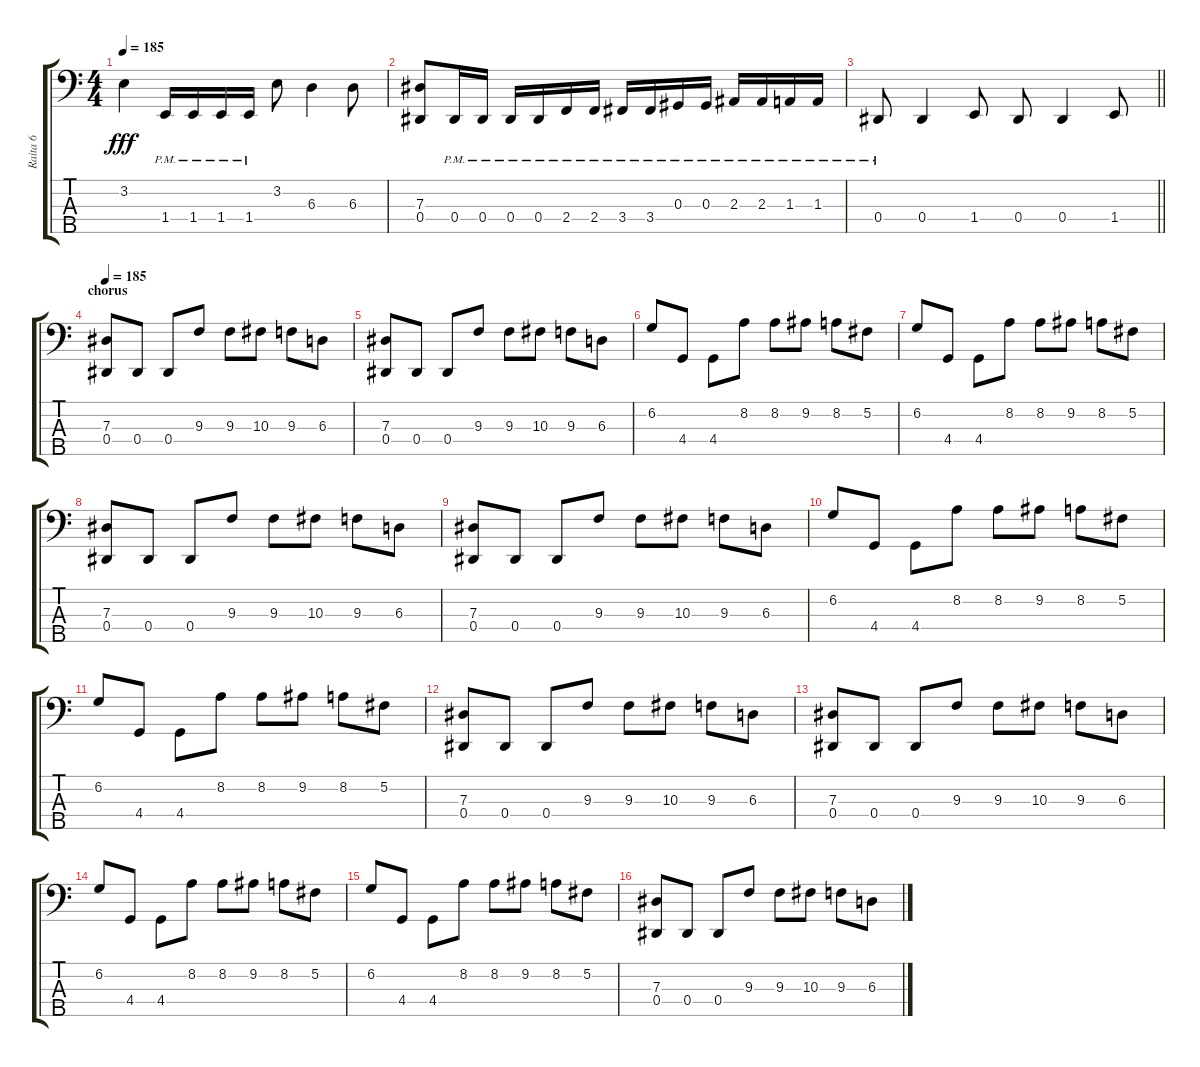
\track ("Raita 6" "Raita 6") {instrument electricbassfinger}
\staff {score tabs}
\tuning (Gb2 Db2 Ab1 Eb1 Bb0) {hide}
\ts (4 4)
\tempo 185
\clef f4
\ks c
3.2.4{dy fff} 1.4{pm}.16 1.4{pm}.16 1.4{pm}.16 1.4{pm}.16 3.2.8 6.3.4 6.3.8 |
(7.3 0.4).8 0.4{pm}.16 0.4{pm}.16 0.4{pm}.16 0.4{pm}.16 2.4{pm}.16 2.4{pm}.16 3.4{pm}.16 3.4{pm}.16 0.3{pm}.16 0.3{pm}.16 2.3{pm}.16 2.3{pm}.16 1.3{pm}.16 1.3{pm}.16 |
\barLineRight lightlight
0.4{pm}.8 0.4.4 1.4.8 0.4.8 0.4.4 1.4.8 |
\section ("" "chorus")
\tempo 185
(7.3 0.4).8 0.4.8 0.4.8 9.3.8 9.3.8 10.3.8 9.3.8 6.3.8 |
(7.3 0.4).8 0.4.8 0.4.8 9.3.8 9.3.8 10.3.8 9.3.8 6.3.8 |
6.2.8 4.4.8 4.4.8 8.2.8 8.2.8 9.2.8 8.2.8 5.2.8 |
6.2.8 4.4.8 4.4.8 8.2.8 8.2.8 9.2.8 8.2.8 5.2.8 |
(7.3 0.4).8 0.4.8 0.4.8 9.3.8 9.3.8 10.3.8 9.3.8 6.3.8 |
(7.3 0.4).8 0.4.8 0.4.8 9.3.8 9.3.8 10.3.8 9.3.8 6.3.8 |
6.2.8 4.4.8 4.4.8 8.2.8 8.2.8 9.2.8 8.2.8 5.2.8 |
6.2.8 4.4.8 4.4.8 8.2.8 8.2.8 9.2.8 8.2.8 5.2.8 |
(7.3 0.4).8 0.4.8 0.4.8 9.3.8 9.3.8 10.3.8 9.3.8 6.3.8 |
(7.3 0.4).8 0.4.8 0.4.8 9.3.8 9.3.8 10.3.8 9.3.8 6.3.8 |
6.2.8 4.4.8 4.4.8 8.2.8 8.2.8 9.2.8 8.2.8 5.2.8 |
6.2.8 4.4.8 4.4.8 8.2.8 8.2.8 9.2.8 8.2.8 5.2.8 |
(7.3 0.4).8 0.4.8 0.4.8 9.3.8 9.3.8 10.3.8 9.3.8 6.3.8
